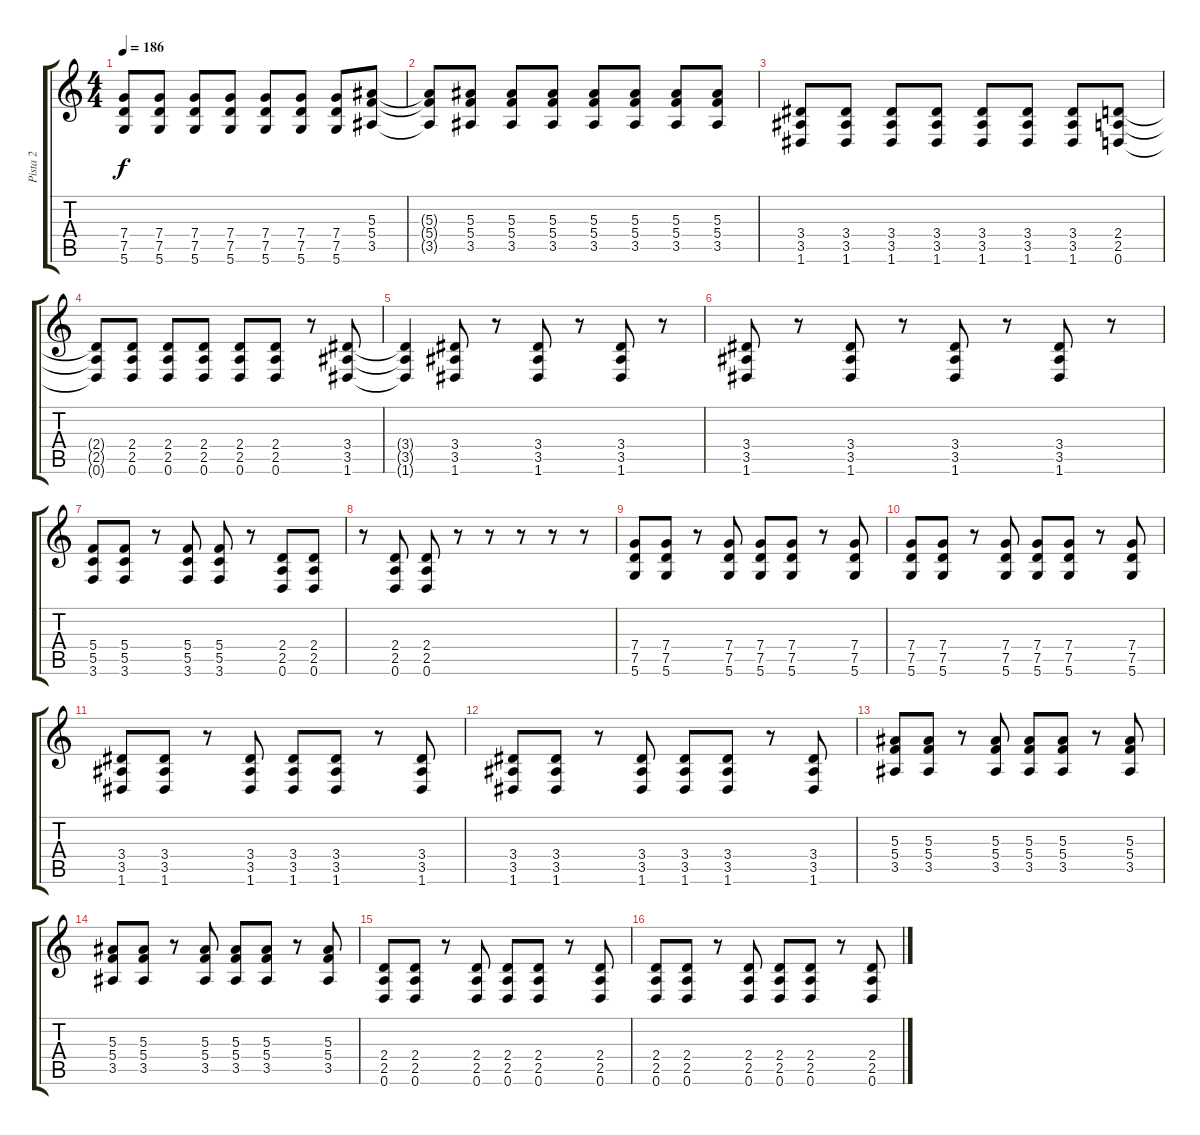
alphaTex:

\track ("Pista 2" "Pista 2") {instrument distortionguitar}
\staff {score tabs}
\tuning (D4 A3 F3 C3 G2 D2) {hide}
\ts (4 4)
\tempo 186
\clef g2
\ks c
(7.4 7.5 5.6).8{dy f} (7.4 7.5 5.6).8 (7.4 7.5 5.6).8 (7.4 7.5 5.6).8 (7.4 7.5 5.6).8 (7.4 7.5 5.6).8 (7.4 7.5 5.6).8 (5.3 5.4 3.5).8 |
(5.3{t} 5.4{t} 3.5{t}).8 (5.3 5.4 3.5).8 (5.3 5.4 3.5).8 (5.3 5.4 3.5).8 (5.3 5.4 3.5).8 (5.3 5.4 3.5).8 (5.3 5.4 3.5).8 (5.3 5.4 3.5).8 |
(3.4 3.5 1.6).8 (3.4 3.5 1.6).8 (3.4 3.5 1.6).8 (3.4 3.5 1.6).8 (3.4 3.5 1.6).8 (3.4 3.5 1.6).8 (3.4 3.5 1.6).8 (2.4 2.5 0.6).8 |
(2.4{t} 2.5{t} 0.6{t}).8 (2.4 2.5 0.6).8 (2.4 2.5 0.6).8 (2.4 2.5 0.6).8 (2.4 2.5 0.6).8 (2.4 2.5 0.6).8 r.8 (3.4 3.5 1.6).8 |
(3.4{t} 3.5{t} 1.6{t}).4 (3.4 3.5 1.6).8 r.8 (3.4 3.5 1.6).8 r.8 (3.4 3.5 1.6).8 r.8 |
(3.4 3.5 1.6).8 r.8 (3.4 3.5 1.6).8 r.8 (3.4 3.5 1.6).8 r.8 (3.4 3.5 1.6).8 r.8 |
(5.4 5.5 3.6).8 (5.4 5.5 3.6).8 r.8 (5.4 5.5 3.6).8 (5.4 5.5 3.6).8 r.8 (2.4 2.5 0.6).8 (2.4 2.5 0.6).8 |
r.8 (2.4 2.5 0.6).8 (2.4 2.5 0.6).8 r.8 r.8 r.8 r.8 r.8 |
(7.4 7.5 5.6).8{volume 15} (7.4 7.5 5.6).8 r.8 (7.4 7.5 5.6).8 (7.4 7.5 5.6).8 (7.4 7.5 5.6).8 r.8 (7.4 7.5 5.6).8 |
(7.4 7.5 5.6).8 (7.4 7.5 5.6).8 r.8 (7.4 7.5 5.6).8 (7.4 7.5 5.6).8 (7.4 7.5 5.6).8 r.8 (7.4 7.5 5.6).8 |
(3.4 3.5 1.6).8 (3.4 3.5 1.6).8 r.8 (3.4 3.5 1.6).8 (3.4 3.5 1.6).8 (3.4 3.5 1.6).8 r.8 (3.4 3.5 1.6).8 |
(3.4 3.5 1.6).8 (3.4 3.5 1.6).8 r.8 (3.4 3.5 1.6).8 (3.4 3.5 1.6).8 (3.4 3.5 1.6).8 r.8 (3.4 3.5 1.6).8 |
(5.3 5.4 3.5).8 (5.3 5.4 3.5).8 r.8 (5.3 5.4 3.5).8 (5.3 5.4 3.5).8 (5.3 5.4 3.5).8 r.8 (5.3 5.4 3.5).8 |
(5.3 5.4 3.5).8 (5.3 5.4 3.5).8 r.8 (5.3 5.4 3.5).8 (5.3 5.4 3.5).8 (5.3 5.4 3.5).8 r.8 (5.3 5.4 3.5).8 |
(2.4 2.5 0.6).8{volume 11} (2.4 2.5 0.6).8 r.8 (2.4 2.5 0.6).8 (2.4 2.5 0.6).8 (2.4 2.5 0.6).8 r.8 (2.4 2.5 0.6).8 |
(2.4 2.5 0.6).8 (2.4 2.5 0.6).8 r.8 (2.4 2.5 0.6).8 (2.4 2.5 0.6).8{volume 16} (2.4 2.5 0.6).8 r.8 (2.4 2.5 0.6).8
